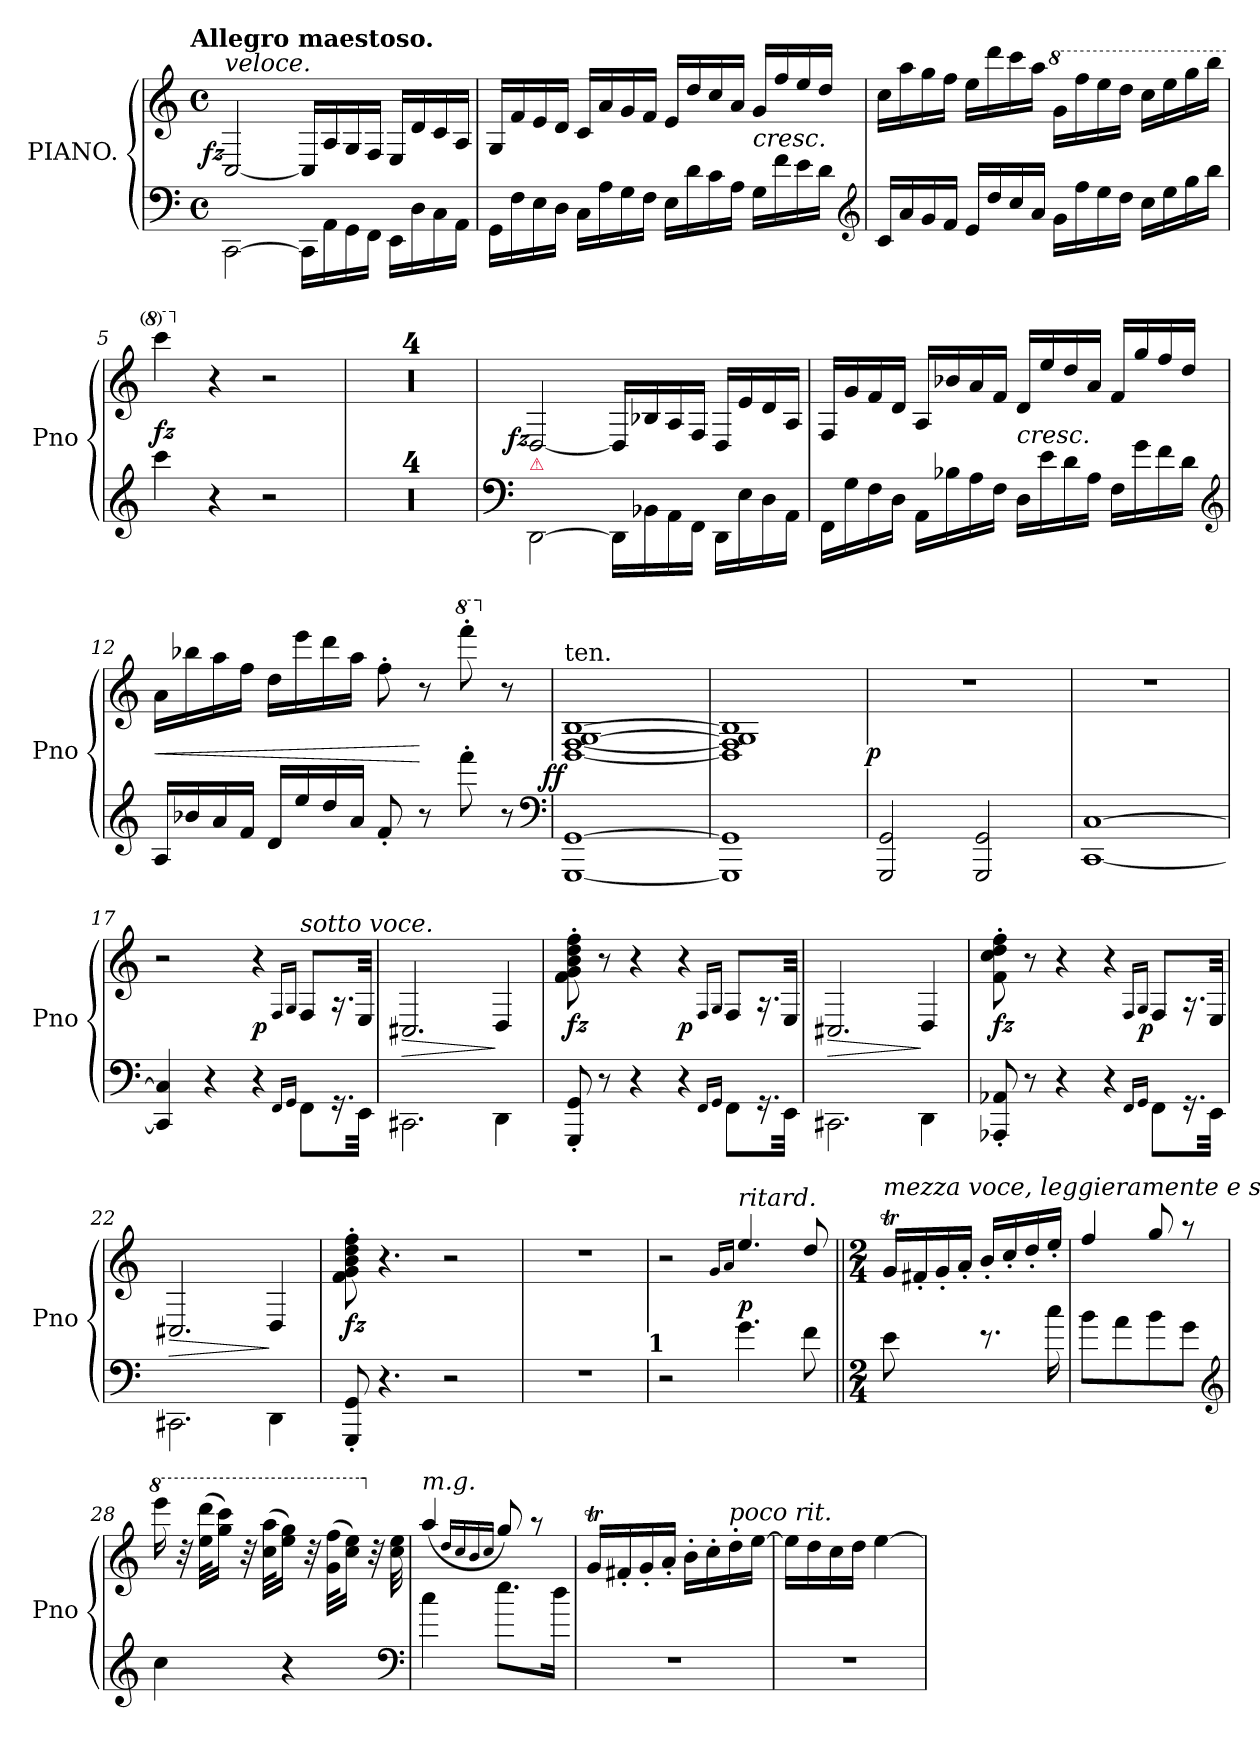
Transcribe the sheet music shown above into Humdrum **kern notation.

**kern	**kern	**dynam
*part1	*part1	*part1
*staff2	*staff1	*staff1/2
*I"PIANO.	*	*
*I'Pno	*	*
*clefF4	*clefG2	*
*k[]	*k[]	*
!!LO:TX:omd:t=Allegro maestoso.
*M4/4	*M4/4	*
*met(c)	*met(c)	*
*MM132	*MM132	*
=	=	=
!	!LO:TX:a:i:t=veloce.	!
!	!	!LO:DY:rj
[2CC\	[2C/	fz
16CC\LL]	16C/LL]	.
16AA\	16A/	.
16GG\	16G/	.
16FF\JJ	16F/JJ	.
16EE\LL	16E/LL	.
16D\	16d/	.
16C\	16c/	.
16AA\JJ	16A/JJ	.
=3	=3	=3
16GG\LL	16G/LL	.
16F	16f	.
16E	16e	.
16DJJ	16dJJ	.
16CLL	16cLL	.
16A	16a	.
16G	16g	.
16FJJ	16fJJ	.
16ELL	16eLL	.
16d	16dd	.
16c	16cc	.
16AJJ	16aJJ	.
!	!LO:TX:c:i:t=cresc.	!
16GLL	16g/LL	.
16f	16ff	.
16e	16ee	.
16dJJ	16ddJJ	.
*clefG2	*	*
=4	=4	=4
16cLL	16ccLL	.
16a	16aa	.
16g	16gg	.
16fJJ	16ffJJ	.
16eLL	16eeLL	.
16dd	16ddd	.
16cc	16ccc	.
16aJJ	16aaJJ	.
*	*8va	*
16gLL	16ggLL	.
16ff	16fff	.
16ee	16eee	.
16ddJJ	16dddJJ	.
16ccLL	16cccLL	.
16ee	16eee	.
16gg	16ggg	.
16bbJJ	16bbbJJ	.
=5	=5	=5
4ccc	4cccc	fz
*	*X8va	*
4r	4r	.
2r	2r	.
=6	=6	=6
1rdd	1rdd	.
=7	=7	=7
1rdd	1rdd	.
=8	=8	=8
1rdd	1rdd	.
=9	=9	=9
1rdd	1rdd	.
*clefF4	*	*
=10	=10	=10
*clefF4	*	*
!LO:TX:a:color=crimson:t=⚠	!	!
!	!	!LO:DY:rj
[2DD\	[2D/	fz
16DD\LL]	16D/LL]	.
16BB-X\	16B-X/	.
16AA\	16A/	.
16FF\JJ	16F/JJ	.
16DD\LL	16D/LL	.
16E\	16e/	.
16D\	16d/	.
16AA\JJ	16A/JJ	.
=11	=11	=11
16FF\LL	16F/LL	.
16G\	16g/	.
16F\	16f/	.
16D\JJ	16d/JJ	.
16AA\LL	16A/LL	.
16B-X	16b-X	.
16A	16a	.
16FJJ	16fJJ	.
!	!LO:TX:c:i:t=cresc.	!
16DLL	16dLL	.
16e	16ee	.
16d	16dd	.
16AJJ	16aJJ	.
16FLL	16f/LL	.
16g	16gg	.
16f	16ff	.
16dJJ	16ddJJ	.
*clefG2	*	*
=12	=12	=12
16ALL	16aLL	<
16b-X	16bb-X	.
16a	16aa	.
16fJJ	16ffJJ	.
16dLL	16ddLL	.
16ee	16eee	.
16dd	16ddd	.
16aJJ	16aaJJ	.
8f'</	8ff'>	.
8r	8r	[
*	*8va	*
8fff'>	8ffff'>	.
*	*X8va	*
8r	8r	.
*clefF4	*	*
=13	=13	=13
!	!LO:TX:a:t=ten.	!
!	!	!LO:DY:rj
[1GGG\ [1GG\	[1D/ [1F/ [1G/ [1B/	ff
=14	=14	=14
1GGG]\ 1GG]\	1D]/ 1F]/ 1G]/ 1B]/	.
=15	=15	=15
!	!	!LO:DY:rj
2GGG 2GG	1rdd	p
2GGG 2GG	.	.
=16	=16	=16
[1CC [1C	1rdd	.
=17	=17	=17
4CC] 4C]	2r	.
4r	.	.
4r	4r	p
16qqFF/LL	16qqF/LL	.
16qqGG/JJ	16qqG/JJ	.
!	!LO:TX:a:i:t=sotto voce.	!
8FF\L	8F/L	.
16.rGG	16.rA	.
32EE\Jkk	32E/Jkk	.
=18	=18	=18
2.CC#X\	2.C#X	>
4DD\	4D/	]
=19	=19	=19
8GGG'/ 8GG'/	8f' 8g' 8b' 8dd' 8ff'	fz
8r	8r	.
4r	4r	.
4r	4r	p
16qqFF/LL	16qqF/LL	.
16qqGG/JJ	16qqG/JJ	.
8FF\L	8F/L	.
16.rGG	16.rA	.
32EE\Jkk	32E/Jkk	.
=20	=20	=20
2.CC#X\	2.C#X	>
4DD\	4D/	]
=21	=21	=21
8AAA-X'< 8AA-X'<	8f' 8cc' 8dd' 8ff'	fz
8r	8r	.
4r	4r	.
4r	4r	.
16qqFF/LL	16qqF/LL	.
16qqGG/JJ	16qqG/JJ	.
!	!	!LO:DY:rj
8FF\L	8F/L	p
16.rGG	16.rA	.
32EE\Jkk	32E/Jkk	.
=22	=22	=22
2.CC#X\	2.C#X	>
4DD\	4D/	]
=23	=23	=23
8GGG'< 8GG'<	8f' 8g' 8b' 8dd' 8ff'	fz
4.r	4.r	.
2r	2r	.
=24	=24	=24
1rF	1rdd	.
!LO:TX:a:B:t=1	!	!
=25	=25	=25
2r	2r	.
.	16qqg/LL	.
.	16qqa/JJ	.
!	!LO:TX:a:i:t=ritard.	!
4.g\	4.ee/	p
8f\	8dd/	.
=26||	=26||	=26||
*M2/4	*M2/4	*
*	*MM84	*
!	!LO:TX:a:i:t=mezza voce, leggieramente e scherzando.	!
8e\	16gTLL	.
.	16f#X'>	.
8ryy	16g'>	.
.	16a'>JJ	.
8.re	16b'>LL	.
.	16cc'>	.
.	16dd'>	.
16cc\	16ee'>/JJ	.
=27	=27	=27
8b\L	4ff/	.
8a\	.	.
8b\	8gg/	.
8g\J	8raa	.
*clefG2	*	*
=28	=28	=28
*	*8va	*
4cc\	16eeee	.
.	32r	.
.	(>32eee 32ddddKLL	.
.	16ggg 16ccccJJ)	.
.	32r	.
.	(>32ccc 32aaaKLL	.
4r	16eee 16gggJJ)	.
.	32r	.
.	(>32gg 32fffKLL	.
.	16ccc 16eeeJJ)	.
*	*X8va	*
.	32r	.
.	32cc 32ee	.
*clefF4	*	*
=29	=29	=29
!	!LO:TX:a:i:t=m.g.	!
4cc\	(>4aa/	.
.	16qqdd/LL	.
.	16qqcc/	.
.	16qqb/	.
.	16qqcc/JJ	.
8.ee\L	8gg/)	.
.	8raa	.
16dd\Jk	.	.
=30	=30	=30
2r	16gTLL	.
.	16f#X'<	.
.	16g'<	.
.	16a'<JJ	.
.	16b'>LL	.
.	16cc'>	.
!	!LO:TX:a:i:t=poco rit.	!
.	16dd'>	.
.	[16eeJJ	.
=31	=31	=31
2r	16eeLL]	.
.	16dd	.
.	16cc	.
.	16ddJJ	.
.	[4ee	.
=	=	=
*-	*-	*-
